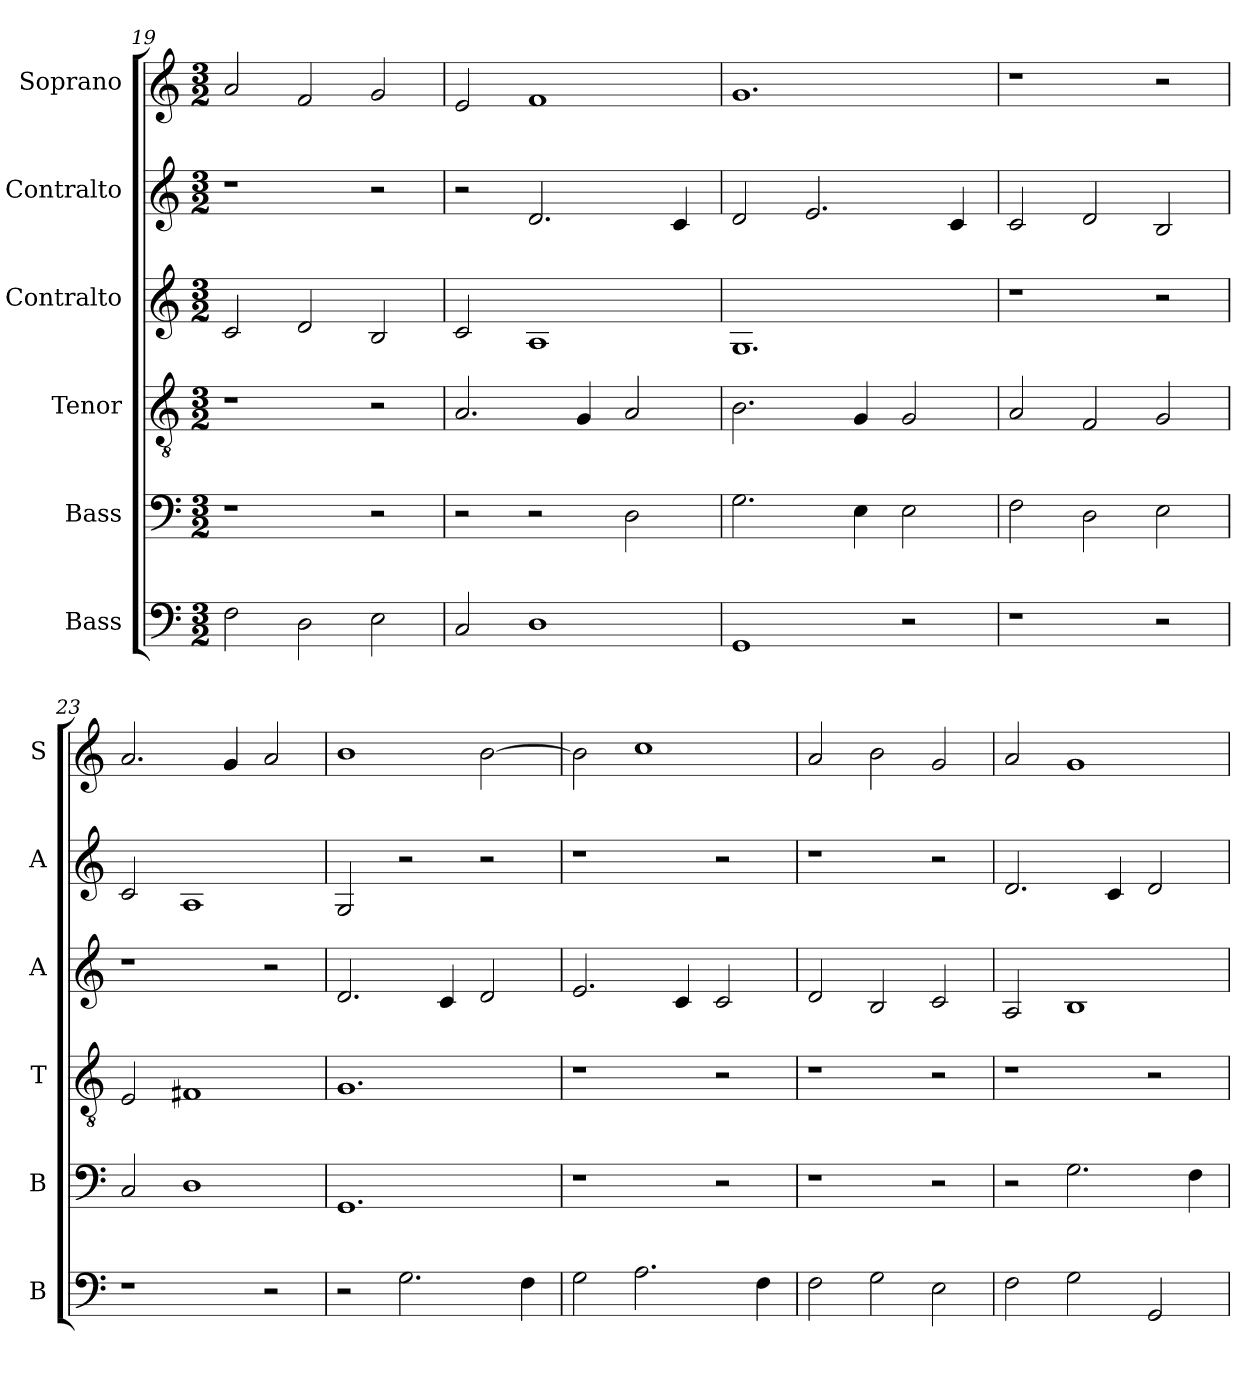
**kern	**kern	**kern	**kern	**kern	**kern
*part6	*part5	*part4	*part3	*part2	*part1
*staff6	*staff5	*staff4	*staff3	*staff2	*staff1
*I"Bass	*I"Bass	*I"Tenor	*I"Contralto	*I"Contralto	*I"Soprano
*I'B	*I'B	*I'T	*I'A	*I'A	*I'S
*clefF4	*clefF4	*clefGv2	*clefG2	*clefG2	*clefG2
*k[]	*k[]	*k[]	*k[]	*k[]	*k[]
*G:mix	*G:mix	*G:mix	*G:mix	*G:mix	*G:mix
*M3/2	*M3/2	*M3/2	*M3/2	*M3/2	*M3/2
=19	=19	=19	=19	=19	=19
2F	1r	1r	2c	1r	2a
2D	.	.	2d	.	2f
2E	2r	2r	2B	2r	2g
=20	=20	=20	=20	=20	=20
2C	2r	2.A	2c	2r	2e
1D	2r	.	1A	2.d	1f
.	.	4G	.	.	.
.	2D	2A	.	.	.
.	.	.	.	4c	.
=21	=21	=21	=21	=21	=21
1GG	2.G	2.B	1.G	2d	1.g
.	.	.	.	2.e	.
.	4E	4G	.	.	.
2r	2E	2G	.	.	.
.	.	.	.	4c	.
=22	=22	=22	=22	=22	=22
1r	2F	2A	1r	2c	1r
.	2D	2F	.	2d	.
2r	2E	2G	2r	2B	2r
=23	=23	=23	=23	=23	=23
1r	2C	2E	1r	2c	2.a
.	1D	1F#X	.	1A	.
.	.	.	.	.	4g
2r	.	.	2r	.	2a
=24	=24	=24	=24	=24	=24
2r	1.GG	1.G	2.d	2G	1b
2.G	.	.	.	2r	.
.	.	.	4c	.	.
.	.	.	2d	2r	[2b
4F	.	.	.	.	.
=25	=25	=25	=25	=25	=25
2G	1r	1r	2.e	1r	2b]
2.A	.	.	.	.	1cc
.	.	.	4c	.	.
.	2r	2r	2c	2r	.
4F	.	.	.	.	.
=26	=26	=26	=26	=26	=26
2F	1r	1r	2d	1r	2a
2G	.	.	2B	.	2b
2E	2r	2r	2c	2r	2g
=27	=27	=27	=27	=27	=27
2F	2r	1r	2A	2.d	2a
2G	2.G	.	1B	.	1g
.	.	.	.	4c	.
2GG	.	2r	.	2d	.
.	4F	.	.	.	.
=	=	=	=	=	=
*-	*-	*-	*-	*-	*-
